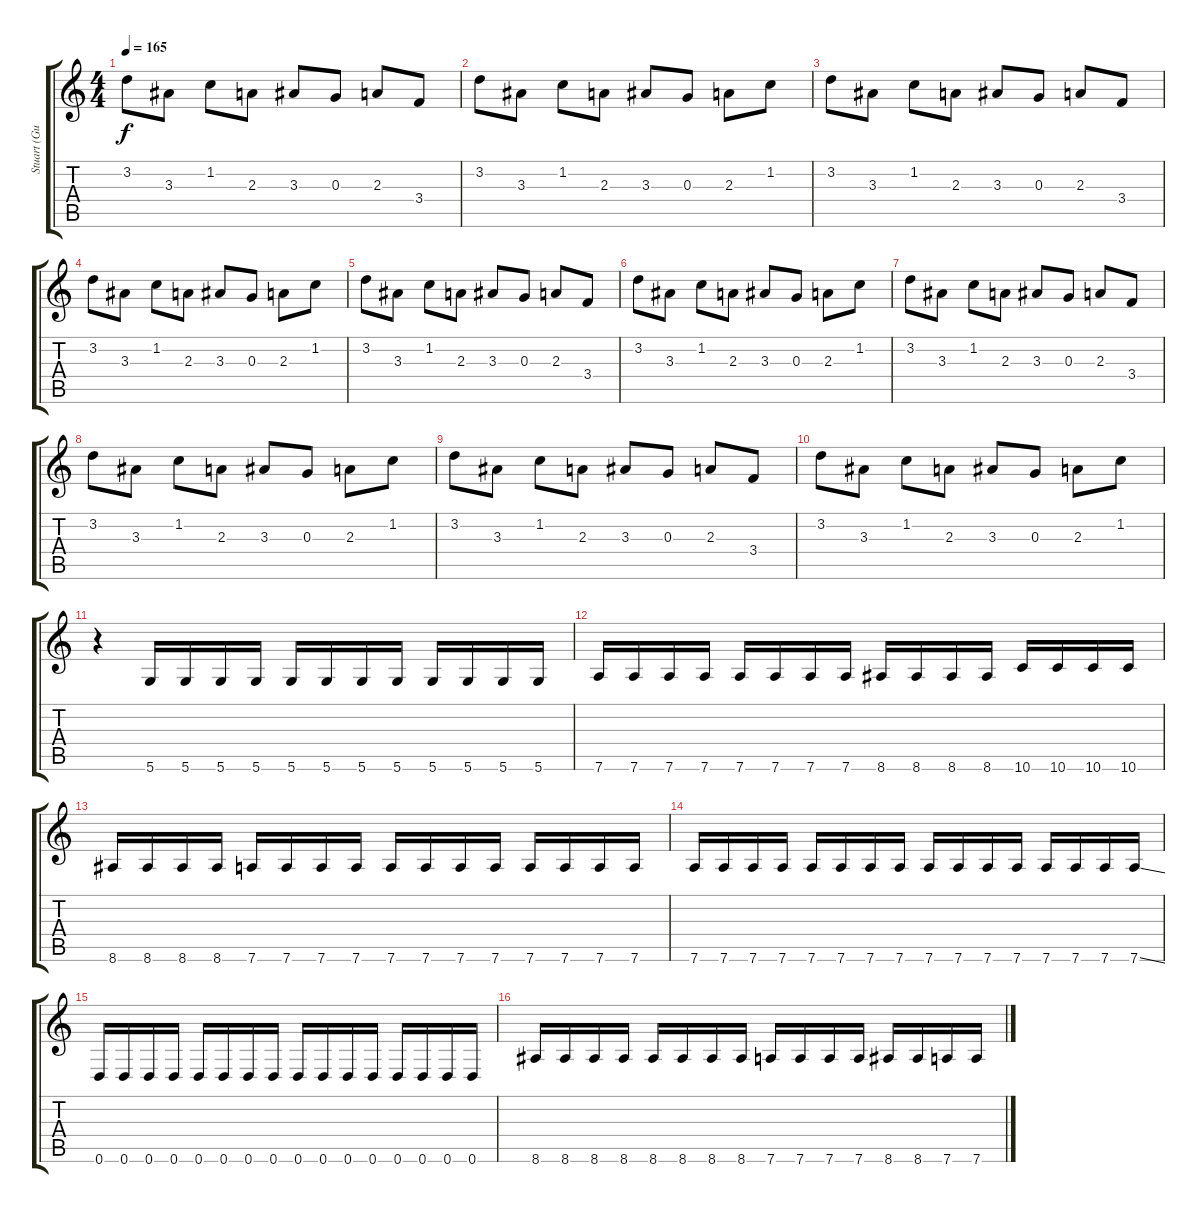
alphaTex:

\track ("Stuart (Guitar)" "Stuart (Gu") {instrument overdrivenguitar}
\staff {score tabs}
\tuning (E4 B3 G3 D3 A2 D2) {hide}
\ts (4 4)
\tempo 165
\clef g2
\ks c
3.2.8{dy f} 3.3.8 1.2.8 2.3.8 3.3.8 0.3.8 2.3.8 3.4.8 |
3.2.8 3.3.8 1.2.8 2.3.8 3.3.8 0.3.8 2.3.8 1.2.8 |
3.2.8 3.3.8 1.2.8 2.3.8 3.3.8 0.3.8 2.3.8 3.4.8 |
3.2.8 3.3.8 1.2.8 2.3.8 3.3.8 0.3.8 2.3.8 1.2.8 |
3.2.8 3.3.8 1.2.8 2.3.8 3.3.8 0.3.8 2.3.8 3.4.8 |
3.2.8 3.3.8 1.2.8 2.3.8 3.3.8 0.3.8 2.3.8 1.2.8 |
3.2.8 3.3.8 1.2.8 2.3.8 3.3.8 0.3.8 2.3.8 3.4.8 |
3.2.8 3.3.8 1.2.8 2.3.8 3.3.8 0.3.8 2.3.8 1.2.8 |
3.2.8 3.3.8 1.2.8 2.3.8 3.3.8 0.3.8 2.3.8 3.4.8 |
3.2.8 3.3.8 1.2.8 2.3.8 3.3.8 0.3.8 2.3.8 1.2.8 |
r.4 5.6.16 5.6.16 5.6.16 5.6.16 5.6.16 5.6.16 5.6.16 5.6.16 5.6.16 5.6.16 5.6.16 5.6.16 |
7.6.16 7.6.16 7.6.16 7.6.16 7.6.16 7.6.16 7.6.16 7.6.16 8.6.16 8.6.16 8.6.16 8.6.16 10.6.16 10.6.16 10.6.16 10.6.16 |
8.6.16 8.6.16 8.6.16 8.6.16 7.6.16 7.6.16 7.6.16 7.6.16 7.6.16 7.6.16 7.6.16 7.6.16 7.6.16 7.6.16 7.6.16 7.6.16 |
7.6.16 7.6.16 7.6.16 7.6.16 7.6.16 7.6.16 7.6.16 7.6.16 7.6.16 7.6.16 7.6.16 7.6.16 7.6.16 7.6.16 7.6.16 7.6{ss}.16 |
0.6.16 0.6.16 0.6.16 0.6.16 0.6.16 0.6.16 0.6.16 0.6.16 0.6.16 0.6.16 0.6.16 0.6.16 0.6.16 0.6.16 0.6.16 0.6.16 |
8.6.16 8.6.16 8.6.16 8.6.16 8.6.16 8.6.16 8.6.16 8.6.16 7.6.16 7.6.16 7.6.16 7.6.16 8.6.16 8.6.16 7.6.16 7.6.16
